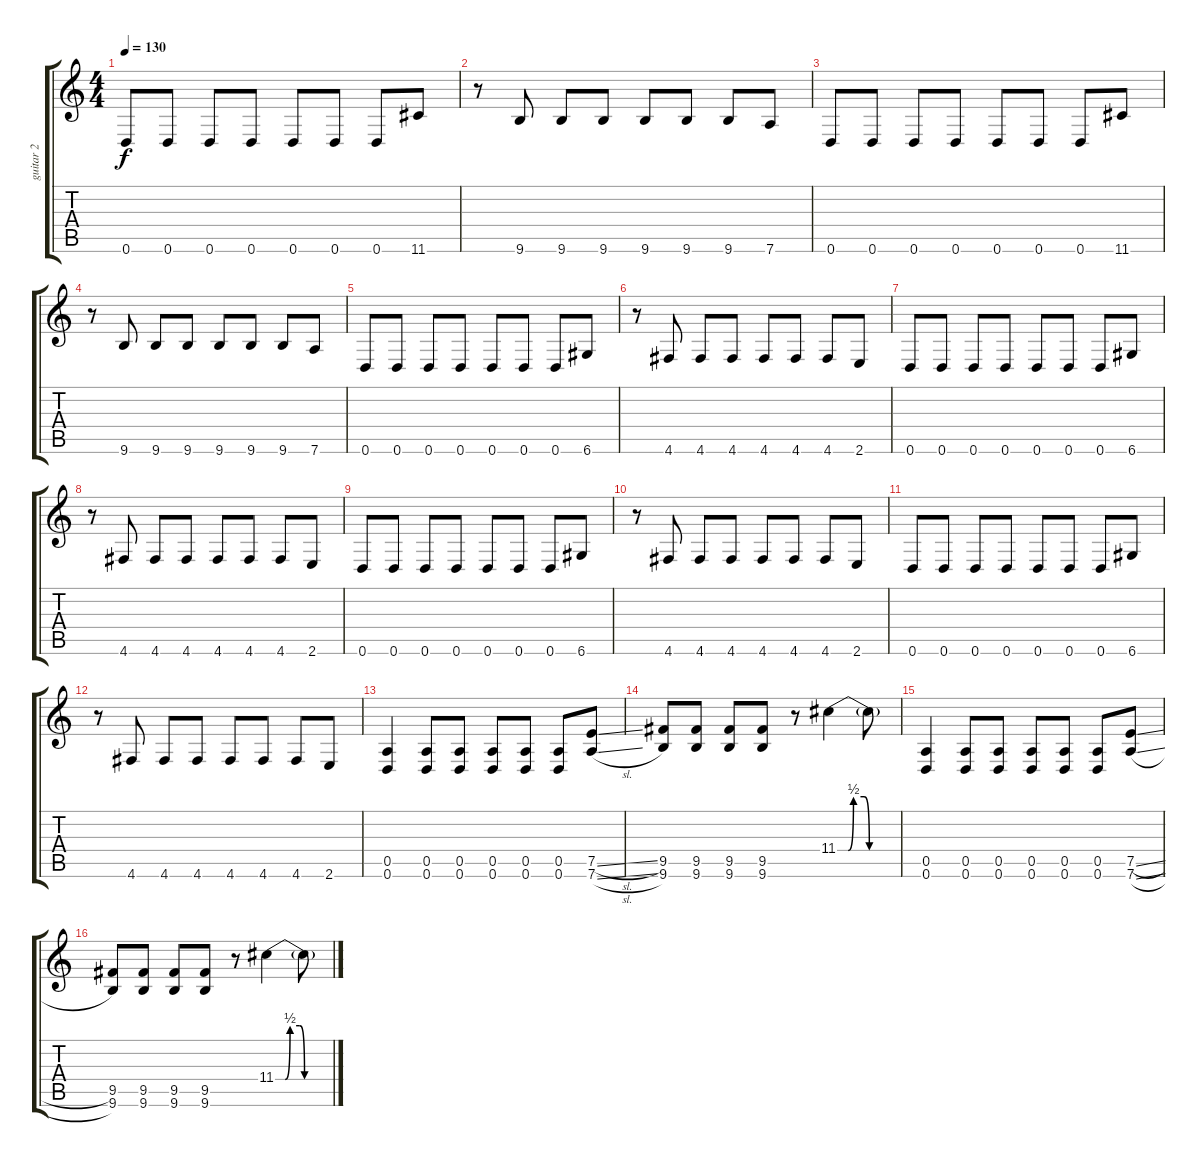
\track ("guitar 2" "guitar 2") {instrument distortionguitar}
\staff {score tabs}
\tuning (E4 B3 G3 D3 A2 D2) {hide}
\ts (4 4)
\tempo 130
\clef g2
\ks c
0.6.8{dy f} 0.6.8 0.6.8 0.6.8 0.6.8 0.6.8 0.6.8 11.6.8 |
r.8 9.6.8 9.6.8 9.6.8 9.6.8 9.6.8 9.6.8 7.6.8 |
0.6.8 0.6.8 0.6.8 0.6.8 0.6.8 0.6.8 0.6.8 11.6.8 |
r.8 9.6.8 9.6.8 9.6.8 9.6.8 9.6.8 9.6.8 7.6.8 |
0.6.8 0.6.8 0.6.8 0.6.8 0.6.8 0.6.8 0.6.8 6.6.8 |
r.8 4.6.8 4.6.8 4.6.8 4.6.8 4.6.8 4.6.8 2.6.8 |
0.6.8 0.6.8 0.6.8 0.6.8 0.6.8 0.6.8 0.6.8 6.6.8 |
r.8 4.6.8 4.6.8 4.6.8 4.6.8 4.6.8 4.6.8 2.6.8 |
0.6.8 0.6.8 0.6.8 0.6.8 0.6.8 0.6.8 0.6.8 6.6.8 |
r.8 4.6.8 4.6.8 4.6.8 4.6.8 4.6.8 4.6.8 2.6.8 |
0.6.8 0.6.8 0.6.8 0.6.8 0.6.8 0.6.8 0.6.8 6.6.8 |
r.8 4.6.8 4.6.8 4.6.8 4.6.8 4.6.8 4.6.8 2.6.8 |
(0.5 0.6).4 (0.5 0.6).8 (0.5 0.6).8 (0.5 0.6).8 (0.5 0.6).8 (0.5 0.6).8 (7.5{sl} 7.6{sl}).8 |
(9.5 9.6).8 (9.5 9.6).8 (9.5 9.6).8 (9.5 9.6).8 r.8 11.4{be (custom 0 0 10 0 15 2 25 2 30 0 44 0 60 0)}.4 11.4{t}.8 |
(0.5 0.6).4 (0.5 0.6).8 (0.5 0.6).8 (0.5 0.6).8 (0.5 0.6).8 (0.5 0.6).8 (7.5{sl} 7.6{sl}).8 |
(9.5 9.6).8 (9.5 9.6).8 (9.5 9.6).8 (9.5 9.6).8 r.8 11.4{be (custom 0 0 10 0 15 2 25 2 30 0 44 0 60 0)}.4 11.4{t}.8
